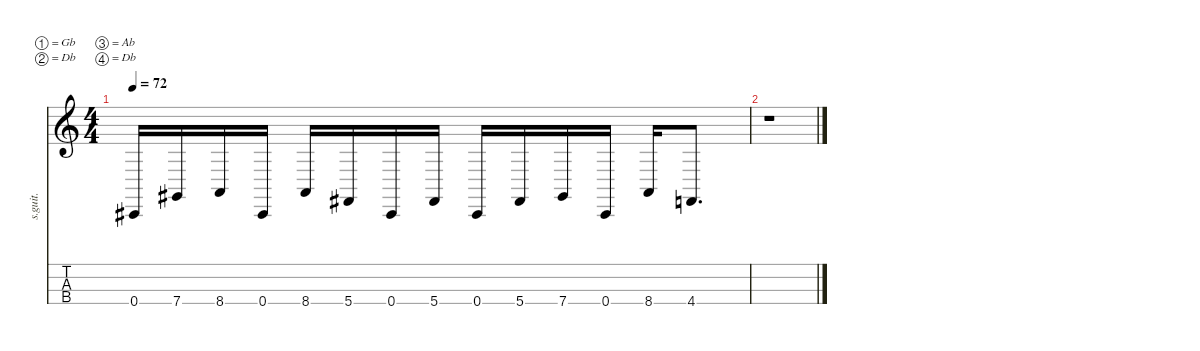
\defaultSystemsLayout 4
\hideDynamics
\bracketExtendMode nobrackets
\track ("Chi Cheng" "s.guit.") {instrument electricbasspick}
\staff {score tabs}
\tuning (Gb2 Db2 Ab1 Db1)
\ts (4 4)
\tempo 72
\clef g2
\ks c
0.4{acc #}.16{lyrics (0 "") lyrics (1 "") lyrics (2 "") lyrics (3 "") lyrics (4 "") dy fff} 7.4{acc #}.16{lyrics (0 "") lyrics (1 "") lyrics (2 "") lyrics (3 "") lyrics (4 "")} 8.4.16{lyrics (0 "") lyrics (1 "") lyrics (2 "") lyrics (3 "") lyrics (4 "")} 0.4{acc #}.16{lyrics (0 "") lyrics (1 "") lyrics (2 "") lyrics (3 "") lyrics (4 "")} 8.4.16{lyrics (0 "") lyrics (1 "") lyrics (2 "") lyrics (3 "") lyrics (4 "")} 5.4{acc #}.16{lyrics (0 "") lyrics (1 "") lyrics (2 "") lyrics (3 "") lyrics (4 "")} 0.4{acc #}.16{lyrics (0 "") lyrics (1 "") lyrics (2 "") lyrics (3 "") lyrics (4 "")} 5.4{acc #}.16{lyrics (0 "") lyrics (1 "") lyrics (2 "") lyrics (3 "") lyrics (4 "")} 0.4{acc #}.16{lyrics (0 "") lyrics (1 "") lyrics (2 "") lyrics (3 "") lyrics (4 "")} 5.4{acc #}.16{lyrics (0 "") lyrics (1 "") lyrics (2 "") lyrics (3 "") lyrics (4 "")} 7.4{acc #}.16{lyrics (0 "") lyrics (1 "") lyrics (2 "") lyrics (3 "") lyrics (4 "")} 0.4{acc #}.16{lyrics (0 "") lyrics (1 "") lyrics (2 "") lyrics (3 "") lyrics (4 "")} 8.4.16{lyrics (0 "") lyrics (1 "") lyrics (2 "") lyrics (3 "") lyrics (4 "")} 4.4.8{d lyrics (0 "") lyrics (1 "") lyrics (2 "") lyrics (3 "") lyrics (4 "")} |
r.1
